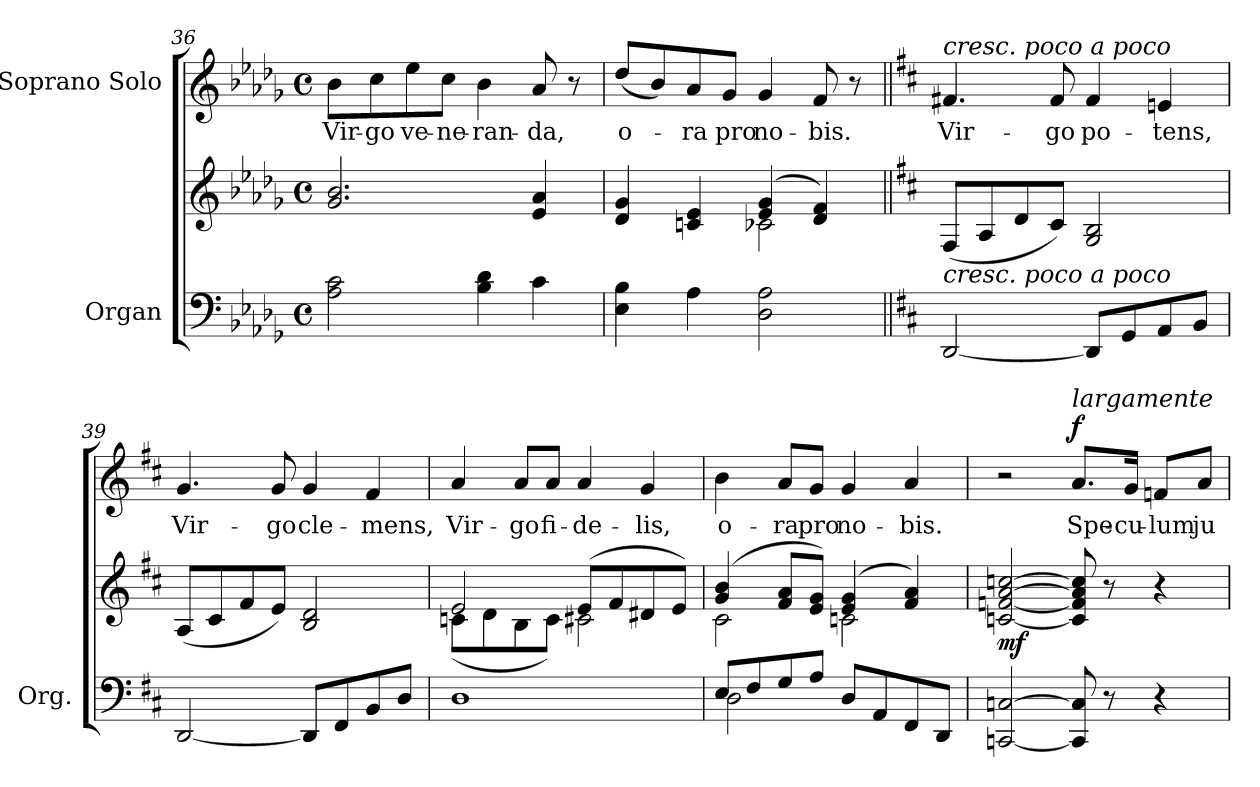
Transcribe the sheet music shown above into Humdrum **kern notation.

**kern	**kern	**dynam	**kern	**text	**dynam
*part2	*part2	*part2	*part1	*part1	*part1
*staff3	*staff2	*staff2/3	*staff1	*staff1	*staff1
*I"Organ	*	*	*I"Soprano Solo	*	*
*I'Org.	*	*	*	*	*
*clefF4	*clefG2	*	*clefG2	*	*
*k[b-e-a-d-g-]	*k[b-e-a-d-g-]	*	*k[b-e-a-d-g-]	*	*
*D-:	*D-:	*	*D-:	*	*
*M4/4	*M4/4	*	*M4/4	*	*
*met(c)	*met(c)	*	*met(c)	*	*
=36	=36	=36	=36	=36	=36
!	!	!	!	!LO:LY:b:color=#000000	!
2A-i\ 2ci	2.g-i/ 2.b-i	.	8b-i\L	Vir-	.
!	!	!	!	!LO:LY:b:color=#000000	!
.	.	.	8cci\	-go	.
!	!	!	!	!LO:LY:b:color=#000000	!
.	.	.	8ee-i\	ve-	.
!	!	!	!	!LO:LY:b:color=#000000	!
.	.	.	8cci\J	-ne-	.
!	!	!	!	!LO:LY:b:color=#000000	!
4B-i\ 4d-i	.	.	4b-i\	-ran-	.
!	!	!	!	!LO:LY:b:color=#000000	!
4ci\	4e-i/ 4a-i	.	8a-i/	-da,	.
.	.	.	8r	.	.
=37	=37	=37	=37	=37	=37
*	*^	*	*	*	*
!	!	!	!	!	!LO:LY:b:color=#000000	!
4E-i\ 4B-i	4d-i/ 4g-i	2ryy	.	(8dd-i/L	o-	.
.	.	.	.	8b-i/)	.	.
!	!	!	!	!	!LO:LY:b:color=#000000	!
4A-i\	4cni/ 4e-i	.	.	8a-i/	-ra	.
!	!	!	!	!	!LO:LY:b:color=#000000	!
.	.	.	.	8g-i/J	pro	.
!	!	!	!	!	!LO:LY:b:color=#000000	!
2D-i\ 2A-i	(4e-i/ 4g-i	2c-Xi\	.	4g-i/	no-	.
!	!	!	!	!	!LO:LY:b:color=#000000	!
.	4d-i/ 4fi)	.	.	8fi/	-bis.	.
.	.	.	.	8r	.	.
*	*v	*v	*	*	*	*
!!LO:LB:g=z
=38||	=38||	=38||	=38||	=38||	=38||
*k[f#c#]	*k[f#c#]	*	*k[f#c#]	*	*
*D:	*D:	*	*D:	*	*
!	!	!	!LO:TX:a:i:t=cresc. poco a poco	!	!
!	!LO:TX:b:i:t=cresc. poco a poco	!	!	!	!
!	!	!	!	!LO:LY:b:color=#000000	!
[2DDi/	(8F#i/L	.	4.f#Xi/	Vir-	.
.	8Ai/	.	.	.	.
.	8di/	.	.	.	.
!	!	!	!	!LO:LY:b:color=#000000	!
.	8c#i/J)	.	8f#i/	-go	.
!	!	!	!	!LO:LY:b:color=#000000	!
8DDi/L]	2Gi/ 2Bi	.	4f#i/	po-	.
8GGi/	.	.	.	.	.
!	!	!	!	!LO:LY:b:color=#000000	!
8AAi/	.	.	4eni/	-tens,	.
8BBi/J	.	.	.	.	.
=39	=39	=39	=39	=39	=39
!	!	!	!	!LO:LY:b:color=#000000	!
[2DDi/	(8Ai/L	.	4.gi/	Vir-	.
.	8c#i/	.	.	.	.
.	8f#i/	.	.	.	.
!	!	!	!	!LO:LY:b:color=#000000	!
.	8ei/J)	.	8gi/	-go	.
!	!	!	!	!LO:LY:b:color=#000000	!
8DDi/L]	2Bi/ 2di	.	4gi/	cle-	.
8FF#i/	.	.	.	.	.
!	!	!	!	!LO:LY:b:color=#000000	!
8BBi/	.	.	4f#i/	-mens,	.
8Di/J	.	.	.	.	.
=40	=40	=40	=40	=40	=40
*	*^	*	*	*	*
!	!	!	!	!	!LO:LY:b:color=#000000	!
1Di	2ei/	(8cni\L	.	4ai/	Vir-	.
.	.	8di\	.	.	.	.
!	!	!	!	!	!LO:LY:b:color=#000000	!
.	.	8Bi\	.	8ai/L	-go	.
!	!	!	!	!	!LO:LY:b:color=#000000	!
.	.	8ci\J)	.	8ai/J	fi-	.
!	!	!	!	!	!LO:LY:b:color=#000000	!
.	(8ei/L	2c#Xi\	.	4ai/	-de-	.
.	8f#i/	.	.	.	.	.
!	!	!	!	!	!LO:LY:b:color=#000000	!
.	8d#Xi/	.	.	4gi/	-lis,	.
.	8ei/J)	.	.	.	.	.
=41	=41	=41	=41	=41	=41	=41
*^	*	*	*	*	*	*
!	!	!	!	!	!	!LO:LY:b:color=#000000	!
8Ei/L	2Di\	(4gi/ 4bi	2c#i\	.	4bi\	o-	.
8F#i/	.	.	.	.	.	.	.
!	!	!	!	!	!	!LO:LY:b:color=#000000	!
8Gi/	.	8f#i/ 8aiL	.	.	8ai/L	-ra	.
!	!	!	!	!	!	!LO:LY:b:color=#000000	!
8Ai/J	.	8ei/ 8giJ)	.	.	8gi/J	pro	.
!	!	!	!	!	!	!LO:LY:b:color=#000000	!
8Di/L	2ryy	(4ei/ 4gi	2cni\	.	4gi/	no-	.
8AAi/	.	.	.	.	.	.	.
!	!	!	!	!	!	!LO:LY:b:color=#000000	!
8FF#i/	.	4f#i/ 4ai)	.	.	4ai/	-bis.	.
8DDi/J	.	.	.	.	.	.	.
*v	*v	*	*	*	*	*	*
*	*v	*v	*	*	*	*
!!LO:LB:g=z
=42	=42	=42	=42	=42	=42
[2CCni/ [2Cni	[2cni/ [2fni [2ai [2ccni	mf	2r	.	.
!	!	!	!LO:TX:a:i:t=largamente	!	!
!	!	!	!	!LO:LY:b:color=#000000	!
8CCi/] 8Ci]	8ci/] 8fi] 8ai] 8cci]	.	8.ai/L	Spe-	f
8r	8r	.	.	.	.
!	!	!	!	!LO:LY:b:color=#000000	!
.	.	.	16gi/Jk	-cu-	.
!	!	!	!	!LO:LY:b:color=#000000	!
4r	4r	.	8fni/L	-lum	.
!	!	!	!	!LO:LY:b:color=#000000	!
.	.	.	8ai/J	ju-	.
=	=	=	=	=	=
*-	*-	*-	*-	*-	*-
